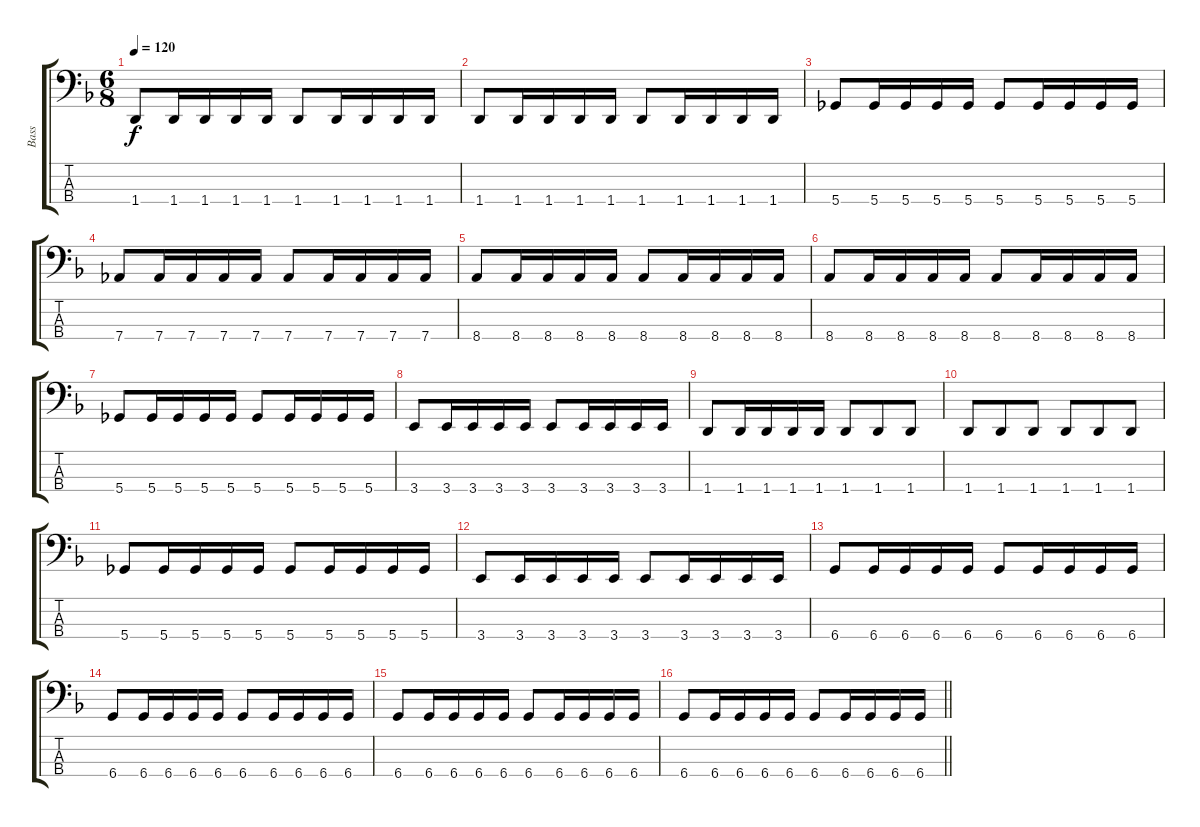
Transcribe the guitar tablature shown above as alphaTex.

\track ("Bass" "Bass") {instrument electricbassfinger}
\staff {score tabs}
\tuning (Gb2 Db2 Ab1 Db1) {hide}
\ts (6 8)
\tempo 120
\clef f4
\ks f
1.4.8{dy f} 1.4.16 1.4.16 1.4.16 1.4.16 1.4.8 1.4.16 1.4.16 1.4.16 1.4.16 |
1.4.8 1.4.16 1.4.16 1.4.16 1.4.16 1.4.8 1.4.16 1.4.16 1.4.16 1.4.16 |
5.4.8 5.4.16 5.4.16 5.4.16 5.4.16 5.4.8 5.4.16 5.4.16 5.4.16 5.4.16 |
7.4.8 7.4.16 7.4.16 7.4.16 7.4.16 7.4.8 7.4.16 7.4.16 7.4.16 7.4.16 |
8.4.8 8.4.16 8.4.16 8.4.16 8.4.16 8.4.8 8.4.16 8.4.16 8.4.16 8.4.16 |
8.4.8 8.4.16 8.4.16 8.4.16 8.4.16 8.4.8 8.4.16 8.4.16 8.4.16 8.4.16 |
5.4.8 5.4.16 5.4.16 5.4.16 5.4.16 5.4.8 5.4.16 5.4.16 5.4.16 5.4.16 |
3.4.8 3.4.16 3.4.16 3.4.16 3.4.16 3.4.8 3.4.16 3.4.16 3.4.16 3.4.16 |
1.4.8 1.4.16 1.4.16 1.4.16 1.4.16 1.4.8 1.4.8 1.4.8 |
1.4.8 1.4.8 1.4.8 1.4.8 1.4.8 1.4.8 |
5.4.8 5.4.16 5.4.16 5.4.16 5.4.16 5.4.8 5.4.16 5.4.16 5.4.16 5.4.16 |
3.4.8 3.4.16 3.4.16 3.4.16 3.4.16 3.4.8 3.4.16 3.4.16 3.4.16 3.4.16 |
6.4.8 6.4.16 6.4.16 6.4.16 6.4.16 6.4.8 6.4.16 6.4.16 6.4.16 6.4.16 |
6.4.8 6.4.16 6.4.16 6.4.16 6.4.16 6.4.8 6.4.16 6.4.16 6.4.16 6.4.16 |
6.4.8 6.4.16 6.4.16 6.4.16 6.4.16 6.4.8 6.4.16 6.4.16 6.4.16 6.4.16 |
\barLineRight lightlight
6.4.8 6.4.16 6.4.16 6.4.16 6.4.16 6.4.8 6.4.16 6.4.16 6.4.16 6.4.16
